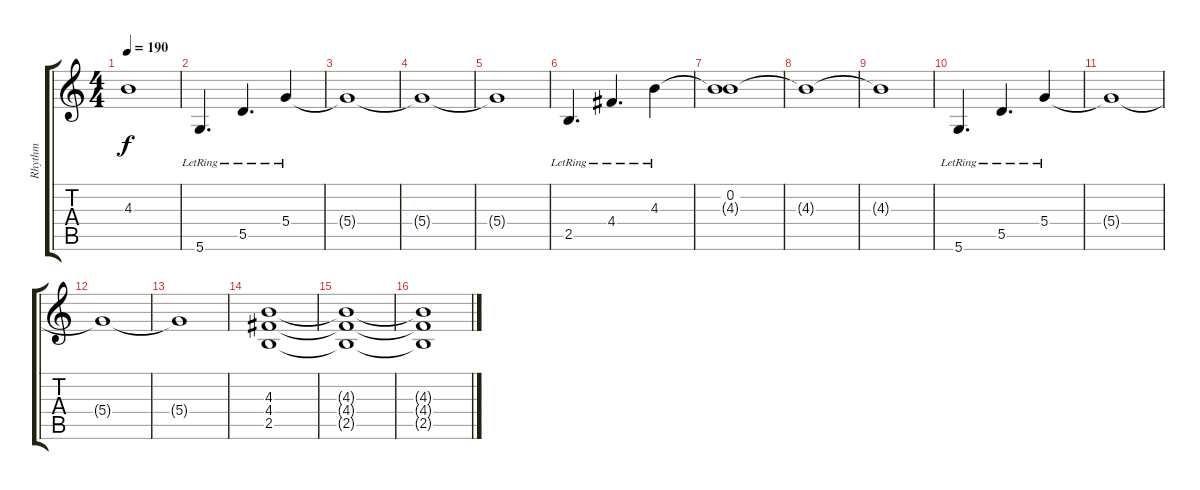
\track ("Rhythm" "Rhythm") {instrument overdrivenguitar}
\staff {score tabs}
\tuning (E4 B3 G3 D3 A2 D2) {hide}
\ts (4 4)
\tempo 190
\clef g2
\ks c
4.3{t}.1{dy f} |
5.6{lr}.4{d} 5.5{lr}.4{d} 5.4{lr}.4 |
5.4{t}.1 |
5.4{t}.1 |
5.4{t}.1 |
2.5{lr}.4{d} 4.4{lr}.4{d} 4.3{lr}.4 |
(0.2 4.3{t}).1 |
4.3{t}.1 |
4.3{t}.1 |
5.6{lr}.4{d} 5.5{lr}.4{d} 5.4{lr}.4 |
5.4{t}.1 |
5.4{t}.1 |
5.4{t}.1 |
(4.3 4.4 2.5).1 |
(4.3{t} 4.4{t} 2.5{t}).1 |
(4.3{t} 4.4{t} 2.5{t}).1
